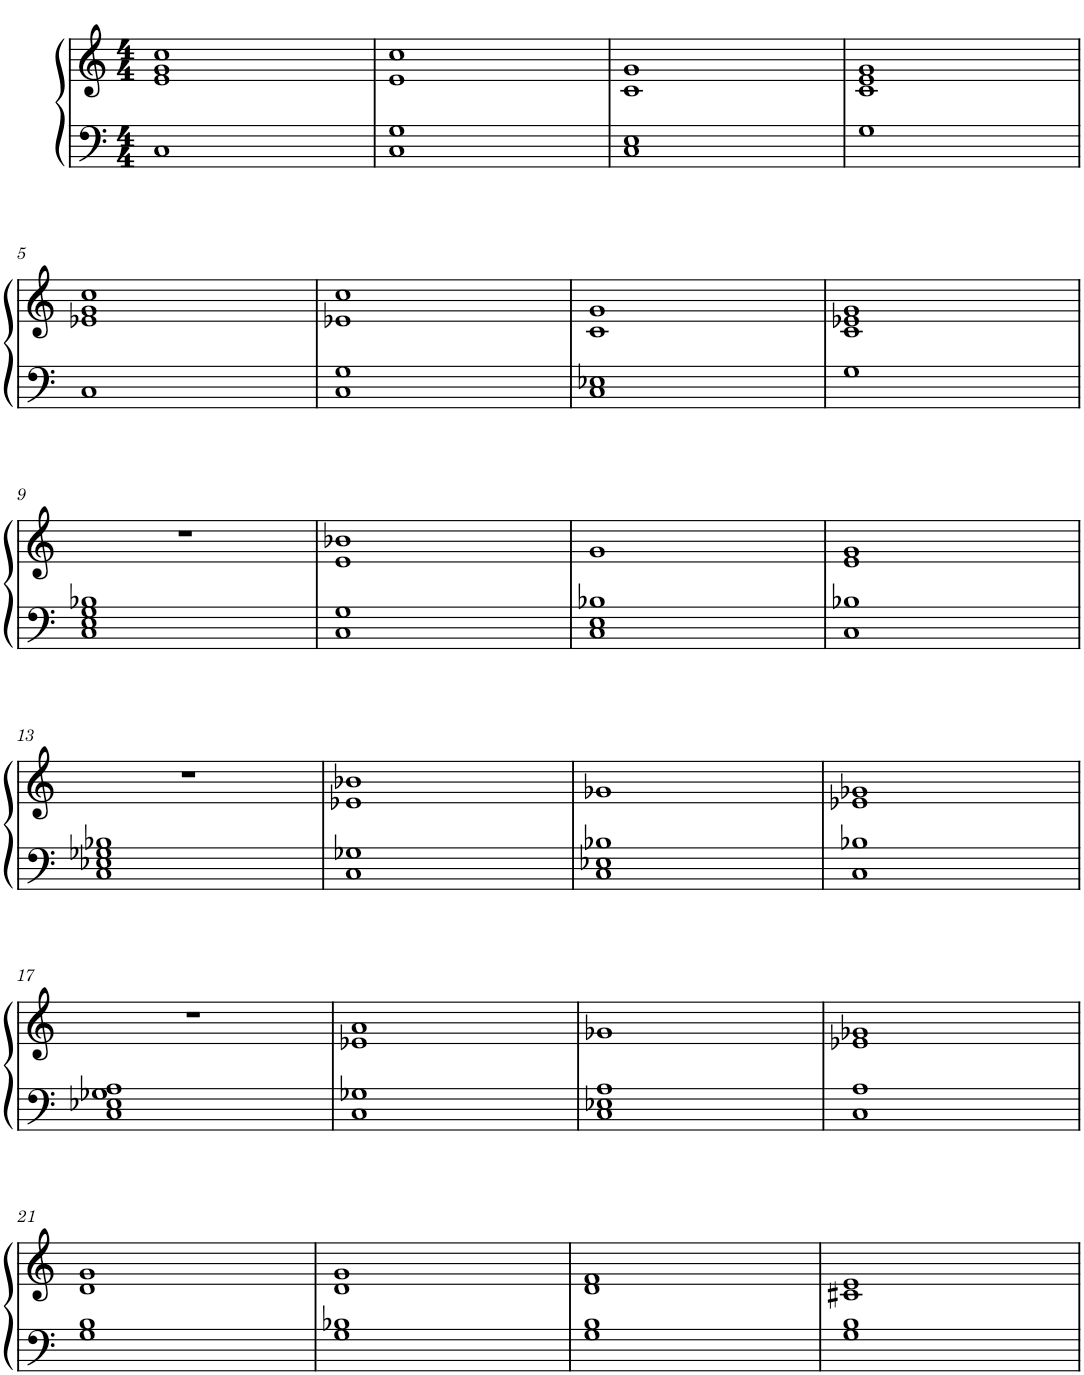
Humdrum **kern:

**kern	**kern
*part1	*part1
*staff2	*staff1
*I"Piano	*
*I'Pno.	*
*clefF4	*clefG2
*k[]	*k[]
*M4/4	*M4/4
=1	=1
1C	1e 1g 1cc
=2	=2
1C 1G	1e 1cc
=3	=3
1C 1E	1c 1g
=4	=4
1G	1c 1e 1g
!!LO:LB:g=z
=5	=5
1C	1e-X 1g 1cc
=6	=6
1C 1G	1e-X 1cc
=7	=7
1C 1E-X	1c 1g
=8	=8
1G	1c 1e-X 1g
!!LO:LB:g=z
=9	=9
1C 1E 1G 1B-X	1r
=10	=10
1C 1G	1e 1b-X
=11	=11
1C 1E 1B-X	1g
=12	=12
1C 1B-X	1e 1g
!!LO:LB:g=z
=13	=13
1C 1E-X 1G-X 1B-X	1r
=14	=14
1C 1G-X	1e-X 1b-X
=15	=15
1C 1E-X 1B-X	1g-X
=16	=16
1C 1B-X	1e-X 1g-X
!!LO:LB:g=z
=17	=17
1C 1E-X 1G-X 1A	1r
=18	=18
1C 1G-X	1e-X 1a
=19	=19
1C 1E-X 1A	1g-X
=20	=20
1C 1A	1e-X 1g-X
!!LO:LB:g=z
=21	=21
1G 1B	1d 1g
=22	=22
1G 1B-X	1d 1g
=23	=23
1G 1B	1d 1f
=24	=24
1G 1B	1c#X 1e
=	=
*-	*-
